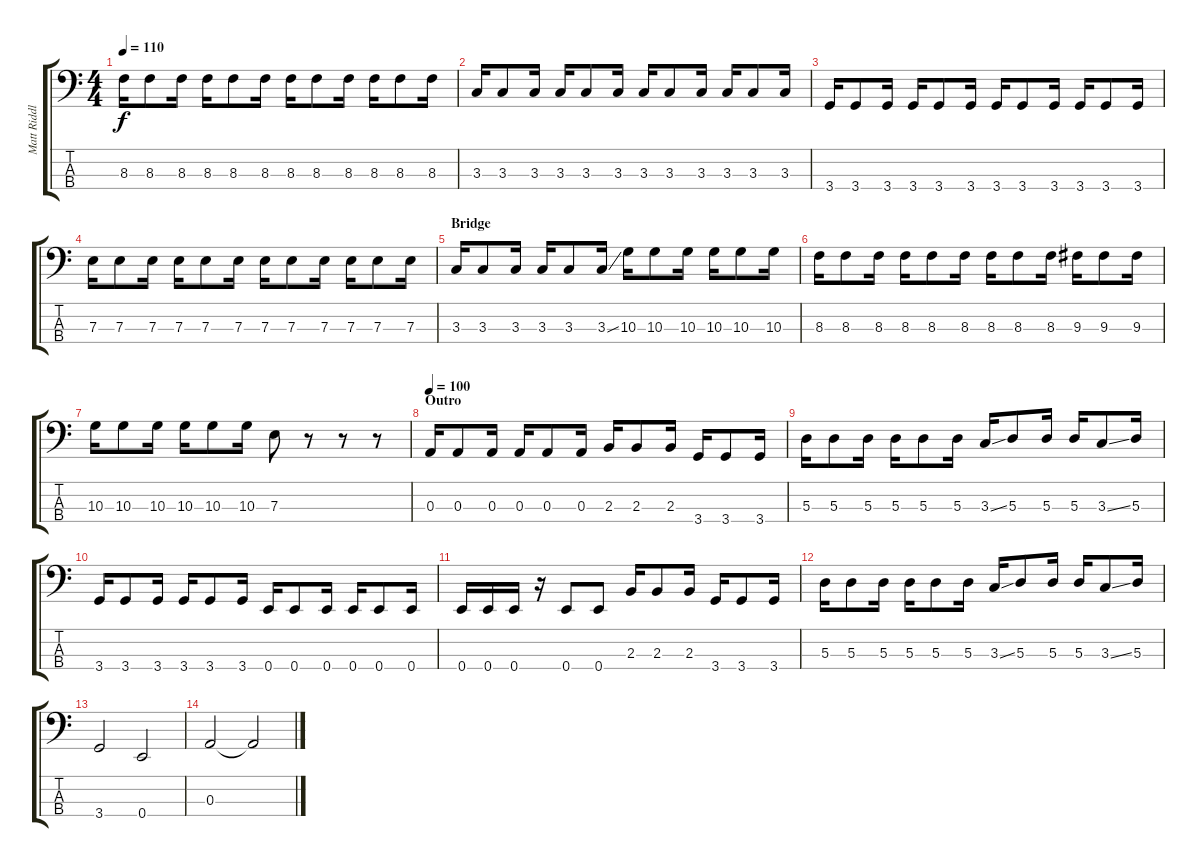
\track ("Matt Riddle" "Matt Riddl") {instrument electricbasspick}
\staff {score tabs}
\tuning (G2 D2 A1 E1) {hide}
\ts (4 4)
\tempo 110
\clef f4
\ks c
8.3.16{dy f} 8.3.8 8.3.16 8.3.16 8.3.8 8.3.16 8.3.16 8.3.8 8.3.16 8.3.16 8.3.8 8.3.16 |
3.3.16 3.3.8 3.3.16 3.3.16 3.3.8 3.3.16 3.3.16 3.3.8 3.3.16 3.3.16 3.3.8 3.3.16 |
3.4.16 3.4.8 3.4.16 3.4.16 3.4.8 3.4.16 3.4.16 3.4.8 3.4.16 3.4.16 3.4.8 3.4.16 |
7.3.16 7.3.8 7.3.16 7.3.16 7.3.8 7.3.16 7.3.16 7.3.8 7.3.16 7.3.16 7.3.8 7.3.16 |
\section ("" "Bridge")
3.3.16 3.3.8 3.3.16 3.3.16 3.3.8 3.3{ss}.16 10.3.16 10.3.8 10.3.16 10.3.16 10.3.8 10.3.16 |
8.3.16 8.3.8 8.3.16 8.3.16 8.3.8 8.3.16 8.3.16 8.3.8 8.3.16 9.3.16 9.3.8 9.3.16 |
10.3.16 10.3.8 10.3.16 10.3.16 10.3.8 10.3.16 7.3.8 r.8 r.8 r.8 |
\section ("" "Outro")
\tempo 100
0.3.16 0.3.8 0.3.16 0.3.16 0.3.8 0.3.16 2.3.16 2.3.8 2.3.16 3.4.16 3.4.8 3.4.16 |
5.3.16 5.3.8 5.3.16 5.3.16 5.3.8 5.3.16 3.3{ss}.16 5.3.8 5.3.16 5.3.16 3.3{ss}.8 5.3.16 |
3.4.16 3.4.8 3.4.16 3.4.16 3.4.8 3.4.16 0.4.16 0.4.8 0.4.16 0.4.16 0.4.8 0.4.16 |
0.4.16 0.4.16 0.4.16 r.16 0.4.8 0.4.8 2.3.16 2.3.8 2.3.16 3.4.16 3.4.8 3.4.16 |
5.3.16 5.3.8 5.3.16 5.3.16 5.3.8 5.3.16 3.3{ss}.16 5.3.8 5.3.16 5.3.16 3.3{ss}.8 5.3.16 |
3.4.2 0.4.2 |
0.3.2 0.3{t}.2
